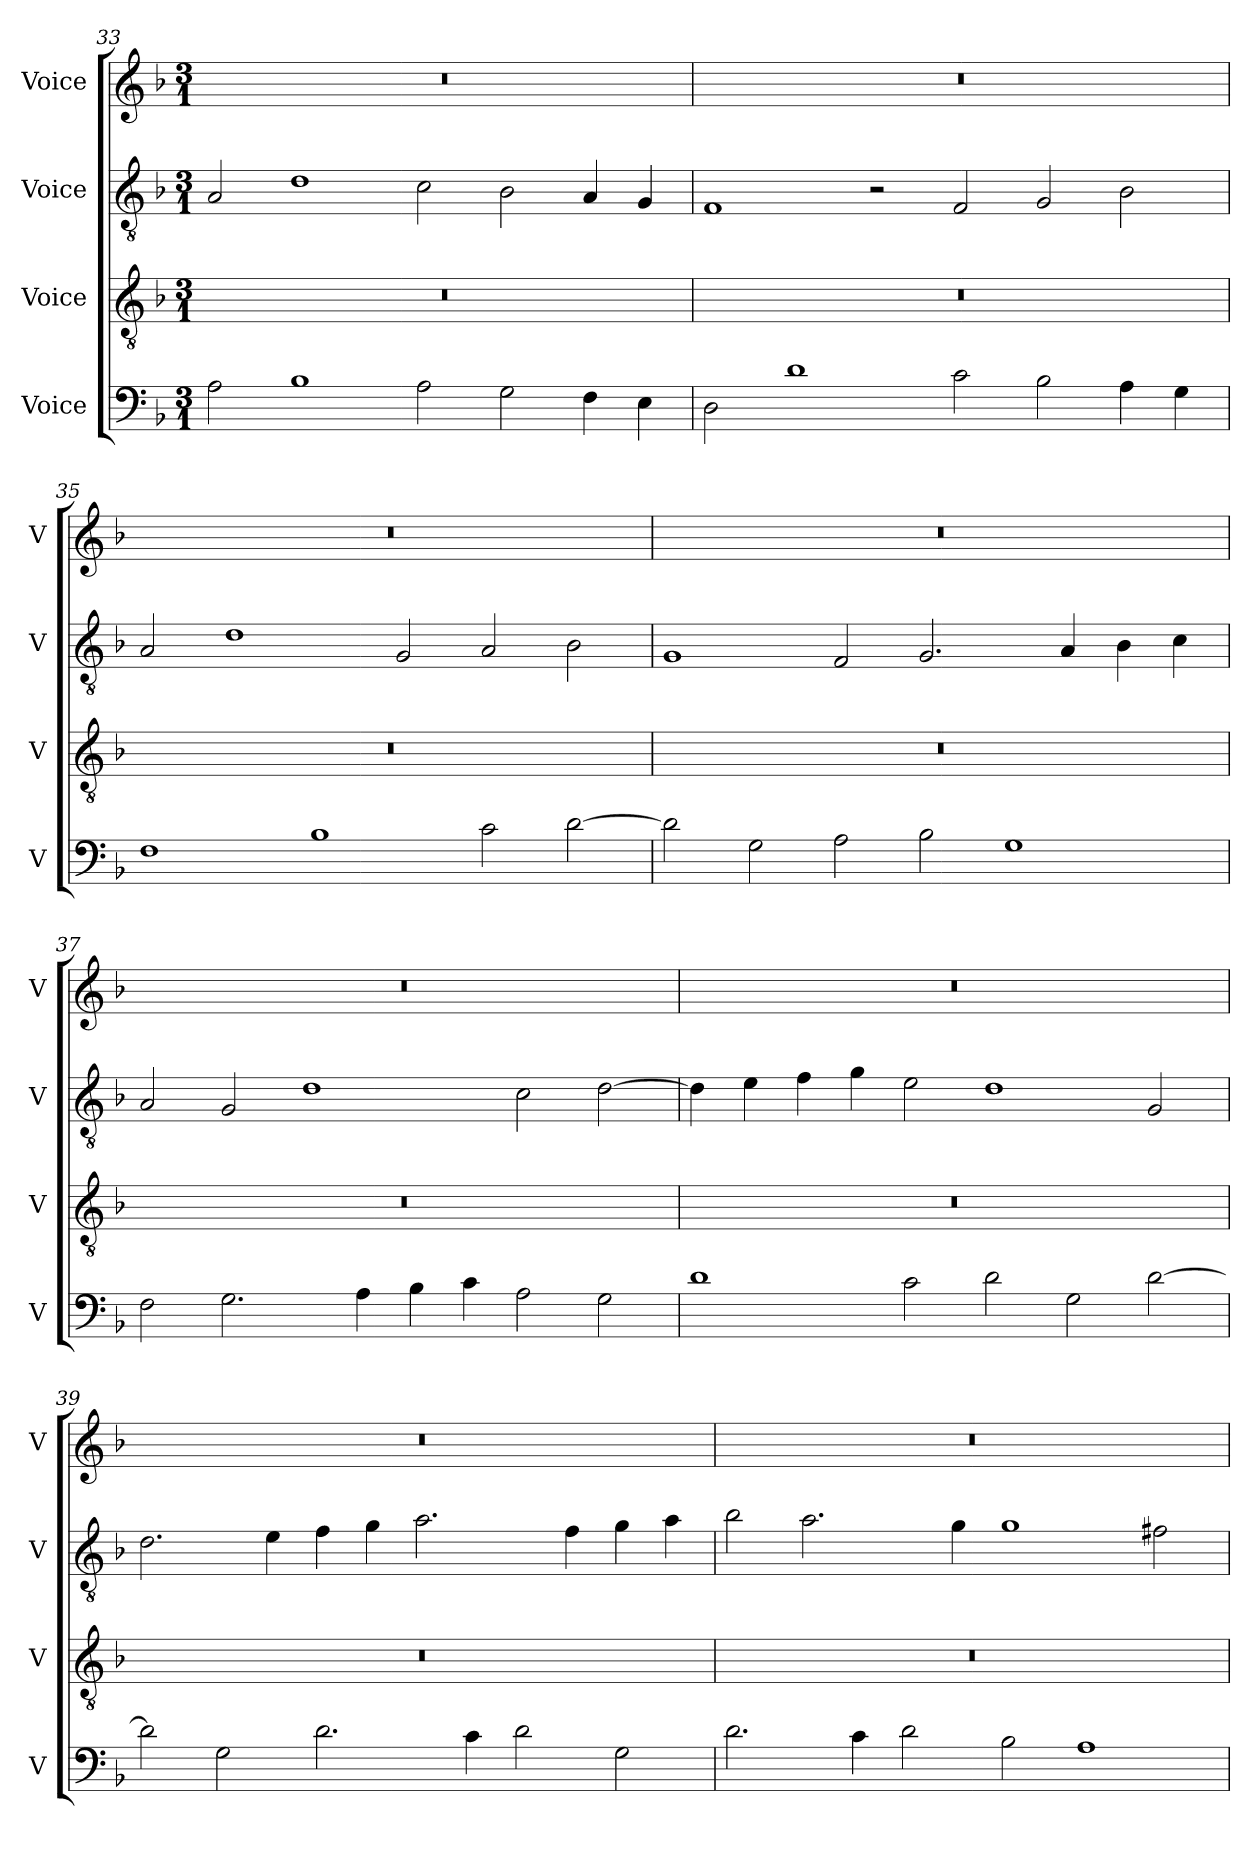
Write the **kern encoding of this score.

**kern	**kern	**kern	**kern
*part4	*part3	*part2	*part1
*staff4	*staff3	*staff2	*staff1
*I"Voice	*I"Voice	*I"Voice	*I"Voice
*I'V	*I'V	*I'V	*I'V
*clefF4	*clefGv2	*clefGv2	*clefG2
*k[b-]	*k[b-]	*k[b-]	*k[b-]
*M3/1	*M3/1	*M3/1	*M3/1
=33	=33	=33	=33
2A\	0.r	2A/	0.r
1B-	.	1d	.
2A\	.	2c\	.
2G\	.	2B-\	.
4F\	.	4A/	.
4E\	.	4G/	.
!!LO:PB:g=z
=34	=34	=34	=34
2D\	0.r	1F	0.r
1d	.	.	.
.	.	2r	.
2c\	.	2F/	.
2B-\	.	2G/	.
4A\	.	2B-\	.
4G\	.	.	.
=35	=35	=35	=35
1F	0.r	2A/	0.r
.	.	1d	.
1B-	.	.	.
.	.	2G/	.
2c\	.	2A/	.
[2d\	.	2B-\	.
!!LO:LB:g=z
=36	=36	=36	=36
2d\]	0.r	1G	0.r
2G\	.	.	.
2A\	.	2F/	.
2B-\	.	2.G/	.
1G	.	.	.
.	.	4A/	.
.	.	4B-\	.
.	.	4c\	.
=37	=37	=37	=37
2F\	0.r	2A/	0.r
2.G\	.	2G/	.
.	.	1d	.
4A\	.	.	.
4B-\	.	.	.
4c\	.	.	.
2A\	.	2c\	.
2G\	.	[2d\	.
!!LO:LB:g=z
=38	=38	=38	=38
1d	0.r	4d\]	0.r
.	.	4e\	.
.	.	4f\	.
.	.	4g\	.
2c\	.	2e\	.
2d\	.	1d	.
2G\	.	.	.
[2d\	.	2G/	.
=39	=39	=39	=39
2d\]	0.r	2.d\	0.r
2G\	.	.	.
.	.	4e\	.
2.d\	.	4f\	.
.	.	4g\	.
.	.	2.a\	.
4c\	.	.	.
2d\	.	.	.
.	.	4f\	.
2G\	.	4g\	.
.	.	4a\	.
!!LO:LB:g=z
=40	=40	=40	=40
2.d\	0.r	2b-\	0.r
.	.	2.a\	.
4c\	.	.	.
2d\	.	.	.
.	.	4g\	.
2B-\	.	1g	.
1A	.	.	.
.	.	2f#X\	.
=	=	=	=
*-	*-	*-	*-
